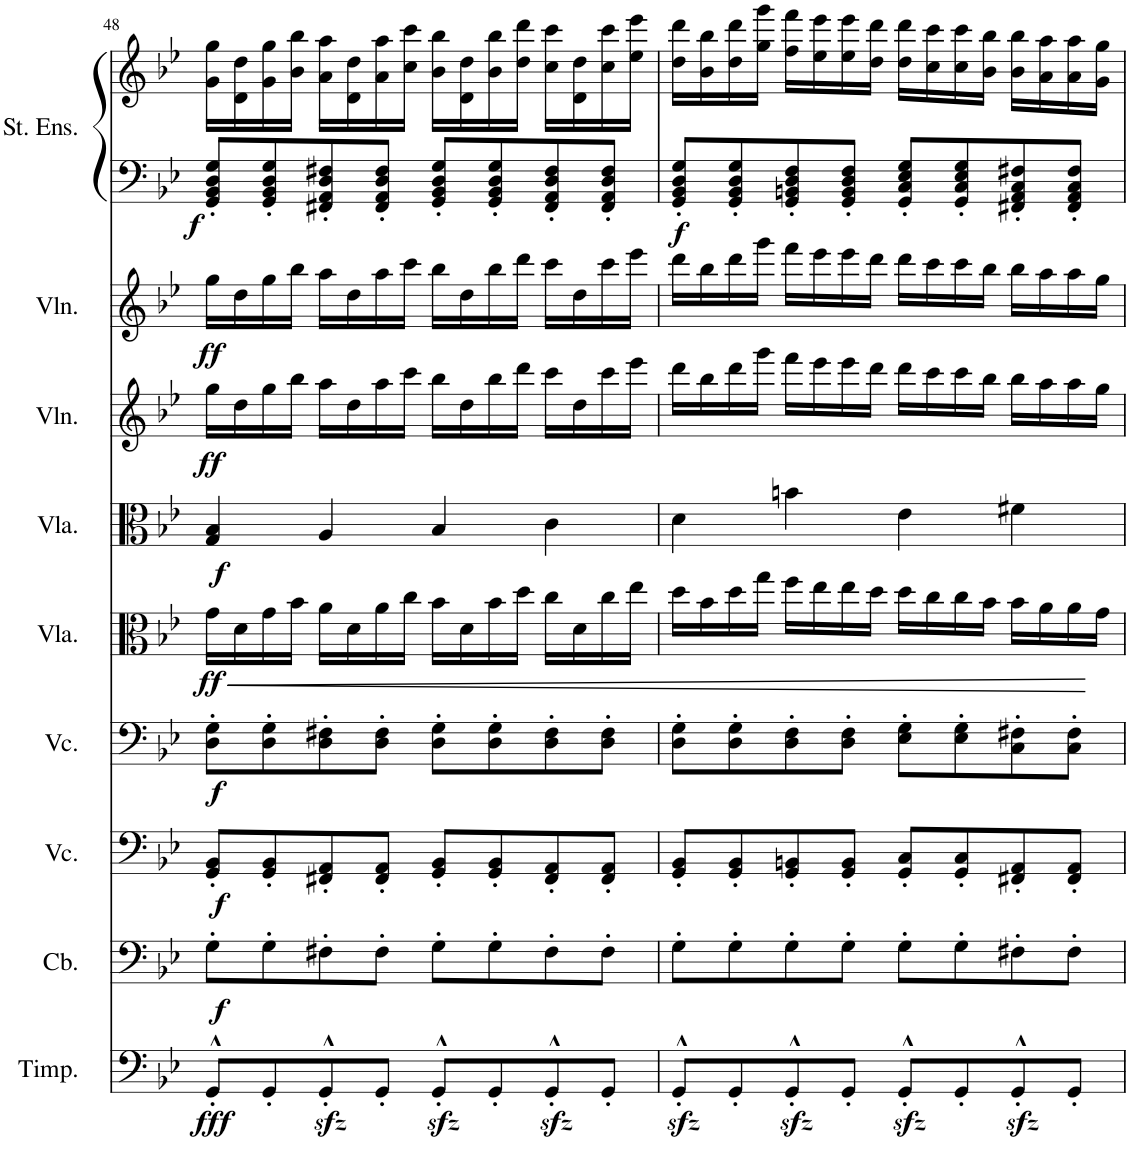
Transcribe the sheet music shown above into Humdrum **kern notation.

**kern	**dynam	**kern	**dynam	**kern	**dynam	**kern	**dynam	**kern	**dynam	**kern	**dynam	**kern	**dynam	**kern	**dynam	**kern	**kern	**dynam
*part9	*part9	*part8	*part8	*part7	*part7	*part6	*part6	*part5	*part5	*part4	*part4	*part3	*part3	*part2	*part2	*part1	*part1	*part1
*staff10	*staff10	*staff9	*staff9	*staff8	*staff8	*staff7	*staff7	*staff6	*staff6	*staff5	*staff5	*staff4	*staff4	*staff3	*staff3	*staff2	*staff1	*staff1/2
*I"Timpani	*	*I"Contrabass	*	*I"Cello 2	*	*I"Cello 1	*	*I"Viola 2	*	*I"Viola	*	*I"Violin 2	*	*I"Violin	*	*I"Strings	*	*
*I'Timp.	*	*I'Cb.	*	*	*	*	*	*I'Vla.	*	*I'Vla.	*	*I'Vln.	*	*I'Vln.	*	*	*	*
!!LO:PB:g=z
*clefF4	*	*clefF4	*	*clefF4	*	*clefF4	*	*clefC3	*	*clefC3	*	*clefG2	*	*clefG2	*	*clefF4	*clefG2	*
*	*	*Trd7c12	*	*	*	*	*	*	*	*	*	*	*	*	*	*	*	*
*k[b-e-]	*	*k[b-e-]	*	*k[b-e-]	*	*k[b-e-]	*	*k[b-e-]	*	*k[b-e-]	*	*k[b-e-]	*	*k[b-e-]	*	*k[b-e-]	*k[b-e-]	*
*M4/4	*	*M4/4	*	*M4/4	*	*M4/4	*	*M4/4	*	*M4/4	*	*M4/4	*	*M4/4	*	*M4/4	*M4/4	*
=48	=48	=48	=48	=48	=48	=48	=48	=48	=48	=48	=48	=48	=48	=48	=48	=48	=48	=48
!	!LO:DY:b	!	!LO:DY:b	!	!LO:DY:b	!	!LO:DY:b	!	!LO:HP:b	!	!	!	!	!	!	!	!	!
!	!	!	!	!	!	!	!	!	!LO:DY:n=1:b	!	!LO:DY:b	!	!LO:DY:b	!	!LO:DY:b	!	!	!LO:DY:b=2
8GG'^^/L	fff	8G'\L	f	8GG/' 8BB-/'L	f	8D\' 8G\'L	f	16g\LL	< ff	4G/ 4B-/	f	16gg\LL	ff	16gg\LL	ff	8GG/' 8BB-/' 8D/' 8G/'L	16g\ 16gg\LL	f
.	.	.	.	.	.	.	.	16d\	.	.	.	16dd\	.	16dd\	.	.	16d\ 16dd\	.
8GG'/	.	8G'\	.	8GG/' 8BB-/'	.	8D\' 8G\'	.	16g\	.	.	.	16gg\	.	16gg\	.	8GG/' 8BB-/' 8D/' 8G/'	16g\ 16gg\	.
.	.	.	.	.	.	.	.	16b-\JJ	.	.	.	16bb-\JJ	.	16bb-\JJ	.	.	16b-\ 16bb-\JJ	.
8GGzz<'^^/	.	8F#X'\	.	8FF#X/' 8AA/'	.	8D\' 8F#X\'	.	16a\LL	.	4A/	.	16aa\LL	.	16aa\LL	.	8FF#X/' 8AA/' 8D/' 8F#X/'	16a\ 16aa\LL	.
.	.	.	.	.	.	.	.	16d\	.	.	.	16dd\	.	16dd\	.	.	16d\ 16dd\	.
8GG'/J	.	8F#'\J	.	8FF#/' 8AA/'J	.	8D\' 8F#\'J	.	16a\	.	.	.	16aa\	.	16aa\	.	8FF#/' 8AA/' 8D/' 8F#/'J	16a\ 16aa\	.
.	.	.	.	.	.	.	.	16cc\JJ	.	.	.	16ccc\JJ	.	16ccc\JJ	.	.	16cc\ 16ccc\JJ	.
8GGzz<'^^/L	.	8G'\L	.	8GG/' 8BB-/'L	.	8D\' 8G\'L	.	16b-\LL	.	4B-/	.	16bb-\LL	.	16bb-\LL	.	8GG/' 8BB-/' 8D/' 8G/'L	16b-\ 16bb-\LL	.
.	.	.	.	.	.	.	.	16d\	.	.	.	16dd\	.	16dd\	.	.	16d\ 16dd\	.
8GG'/	.	8G'\	.	8GG/' 8BB-/'	.	8D\' 8G\'	.	16b-\	.	.	.	16bb-\	.	16bb-\	.	8GG/' 8BB-/' 8D/' 8G/'	16b-\ 16bb-\	.
.	.	.	.	.	.	.	.	16dd\JJ	.	.	.	16ddd\JJ	.	16ddd\JJ	.	.	16dd\ 16ddd\JJ	.
8GGzz<'^^/	.	8F#'\	.	8FF#/' 8AA/'	.	8D\' 8F#\'	.	16cc\LL	.	4c\	.	16ccc\LL	.	16ccc\LL	.	8FF#/' 8AA/' 8D/' 8F#/'	16cc\ 16ccc\LL	.
.	.	.	.	.	.	.	.	16d\	.	.	.	16dd\	.	16dd\	.	.	16d\ 16dd\	.
8GG'/J	.	8F#'\J	.	8FF#/' 8AA/'J	.	8D\' 8F#\'J	.	16cc\	.	.	.	16ccc\	.	16ccc\	.	8FF#/' 8AA/' 8D/' 8F#/'J	16cc\ 16ccc\	.
.	.	.	.	.	.	.	.	16ee-\JJ	.	.	.	16eee-\JJ	.	16eee-\JJ	.	.	16ee-\ 16eee-\JJ	.
=49	=49	=49	=49	=49	=49	=49	=49	=49	=49	=49	=49	=49	=49	=49	=49	=49	=49	=49
!	!	!	!	!	!	!	!	!	!	!	!	!	!	!	!	!	!	!LO:DY:b=2
8GGzz<'^^/L	.	8G'\L	.	8GG/' 8BB-/'L	.	8D\' 8G\'L	.	16dd\LL	.	4d\	.	16ddd\LL	.	16ddd\LL	.	8GG/' 8BB-/' 8D/' 8G/'L	16dd\ 16ddd\LL	f
.	.	.	.	.	.	.	.	16b-\	.	.	.	16bb-\	.	16bb-\	.	.	16b-\ 16bb-\	.
8GG'/	.	8G'\	.	8GG/' 8BB-/'	.	8D\' 8G\'	.	16dd\	.	.	.	16ddd\	.	16ddd\	.	8GG/' 8BB-/' 8D/' 8G/'	16dd\ 16ddd\	.
.	.	.	.	.	.	.	.	16gg\JJ	.	.	.	16ggg\JJ	.	16ggg\JJ	.	.	16gg\ 16ggg\JJ	.
8GGzz<'^^/	.	8G'\	.	8GG/' 8BBn/'	.	8D\' 8F\'	.	16ff\LL	.	4bn\	.	16fff\LL	.	16fff\LL	.	8GG/' 8BBn/' 8D/' 8F/'	16ff\ 16fff\LL	.
.	.	.	.	.	.	.	.	16ee-\	.	.	.	16eee-\	.	16eee-\	.	.	16ee-\ 16eee-\	.
8GG'/J	.	8G'\J	.	8GG/' 8BB/'J	.	8D\' 8F\'J	.	16ee-\	.	.	.	16eee-\	.	16eee-\	.	8GG/' 8BB/' 8D/' 8F/'J	16ee-\ 16eee-\	.
.	.	.	.	.	.	.	.	16dd\JJ	.	.	.	16ddd\JJ	.	16ddd\JJ	.	.	16dd\ 16ddd\JJ	.
8GGzz<'^^/L	.	8G'\L	.	8GG/' 8C/'L	.	8E-\' 8G\'L	.	16dd\LL	.	4e-\	.	16ddd\LL	.	16ddd\LL	.	8GG/' 8C/' 8E-/' 8G/'L	16dd\ 16ddd\LL	.
.	.	.	.	.	.	.	.	16cc\	.	.	.	16ccc\	.	16ccc\	.	.	16cc\ 16ccc\	.
8GG'/	.	8G'\	.	8GG/' 8C/'	.	8E-\' 8G\'	.	16cc\	.	.	.	16ccc\	.	16ccc\	.	8GG/' 8C/' 8E-/' 8G/'	16cc\ 16ccc\	.
.	.	.	.	.	.	.	.	16b-\JJ	.	.	.	16bb-\JJ	.	16bb-\JJ	.	.	16b-\ 16bb-\JJ	.
8GGzz<'^^/	.	8F#X'\	.	8FF#X/' 8AA/'	.	8C\' 8F#X\'	.	16b-\LL	.	4f#X\	.	16bb-\LL	.	16bb-\LL	.	8FF#X/' 8AA/' 8C/' 8F#X/'	16b-\ 16bb-\LL	.
.	.	.	.	.	.	.	.	16a\	.	.	.	16aa\	.	16aa\	.	.	16a\ 16aa\	.
8GG'/J	.	8F#'\J	.	8FF#/' 8AA/'J	.	8C\' 8F#\'J	.	16a\	.	.	.	16aa\	.	16aa\	.	8FF#/' 8AA/' 8C/' 8F#/'J	16a\ 16aa\	.
.	.	.	.	.	.	.	.	16g\JJ	[	.	.	16gg\JJ	.	16gg\JJ	.	.	16g\ 16gg\JJ	.
=	=	=	=	=	=	=	=	=	=	=	=	=	=	=	=	=	=	=
*-	*-	*-	*-	*-	*-	*-	*-	*-	*-	*-	*-	*-	*-	*-	*-	*-	*-	*-
